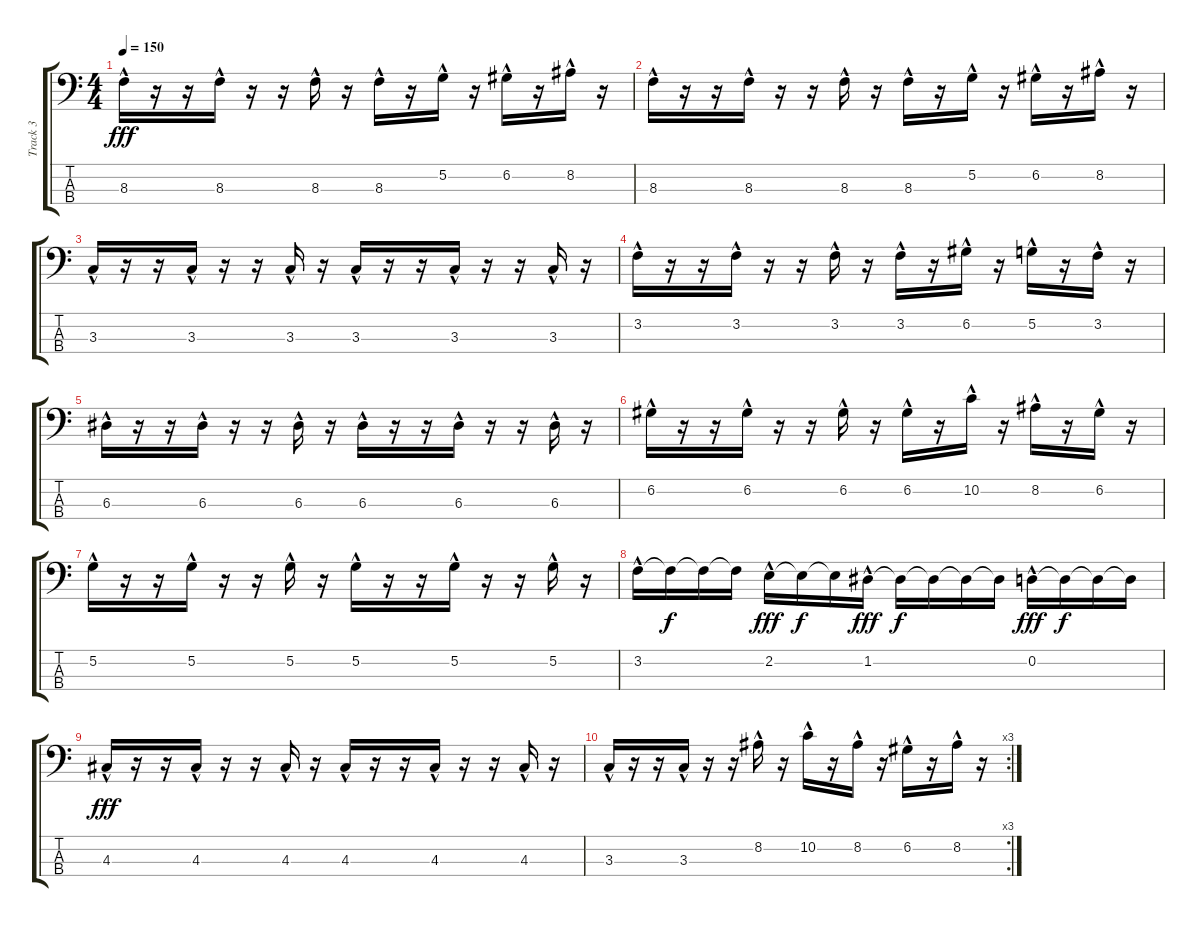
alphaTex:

\track ("Track 3" "Track 3") {instrument electricbassfinger}
\staff {score tabs}
\tuning (G2 D2 A1 E1) {hide}
\ts (4 4)
\tempo 150
\clef f4
\ks c
8.3{hac}.16{dy fff} r.16 r.16 8.3{hac}.16 r.16 r.16 8.3{hac}.16 r.16 8.3{hac}.16 r.16 5.2{hac}.16 r.16 6.2{hac}.16 r.16 8.2{hac}.16 r.16 |
8.3{hac}.16 r.16 r.16 8.3{hac}.16 r.16 r.16 8.3{hac}.16 r.16 8.3{hac}.16 r.16 5.2{hac}.16 r.16 6.2{hac}.16 r.16 8.2{hac}.16 r.16 |
3.3{hac}.16 r.16 r.16 3.3{hac}.16 r.16 r.16 3.3{hac}.16 r.16 3.3{hac}.16 r.16 r.16 3.3{hac}.16 r.16 r.16 3.3{hac}.16 r.16 |
3.2{hac}.16 r.16 r.16 3.2{hac}.16 r.16 r.16 3.2{hac}.16 r.16 3.2{hac}.16 r.16 6.2{hac}.16 r.16 5.2{hac}.16 r.16 3.2{hac}.16 r.16 |
6.3{hac}.16 r.16 r.16 6.3{hac}.16 r.16 r.16 6.3{hac}.16 r.16 6.3{hac}.16 r.16 r.16 6.3{hac}.16 r.16 r.16 6.3{hac}.16 r.16 |
6.2{hac}.16 r.16 r.16 6.2{hac}.16 r.16 r.16 6.2{hac}.16 r.16 6.2{hac}.16 r.16 10.2{hac}.16 r.16 8.2{hac}.16 r.16 6.2{hac}.16 r.16 |
5.2{hac}.16 r.16 r.16 5.2{hac}.16 r.16 r.16 5.2{hac}.16 r.16 5.2{hac}.16 r.16 r.16 5.2{hac}.16 r.16 r.16 5.2{hac}.16 r.16 |
3.2{hac}.16 3.2{t}.16{dy f} 3.2{t}.16 3.2{t}.16 2.2{hac}.16{dy fff} 2.2{t}.16{dy f} 2.2{t}.16 1.2{hac}.16{dy fff} 1.2{t}.16{dy f} 1.2{t}.16 1.2{t}.16 1.2{t}.16 0.2{hac}.16{dy fff} 0.2{t}.16{dy f} 0.2{t}.16 0.2{t}.16 |
4.3{hac}.16{dy fff} r.16 r.16 4.3{hac}.16 r.16 r.16 4.3{hac}.16 r.16 4.3{hac}.16 r.16 r.16 4.3{hac}.16 r.16 r.16 4.3{hac}.16 r.16 |
\rc 3
3.3{hac}.16 r.16 r.16 3.3{hac}.16 r.16 r.16 8.2{hac}.16 r.16 10.2{hac}.16 r.16 8.2{hac}.16 r.16 6.2{hac}.16 r.16 8.2{hac}.16 r.16
